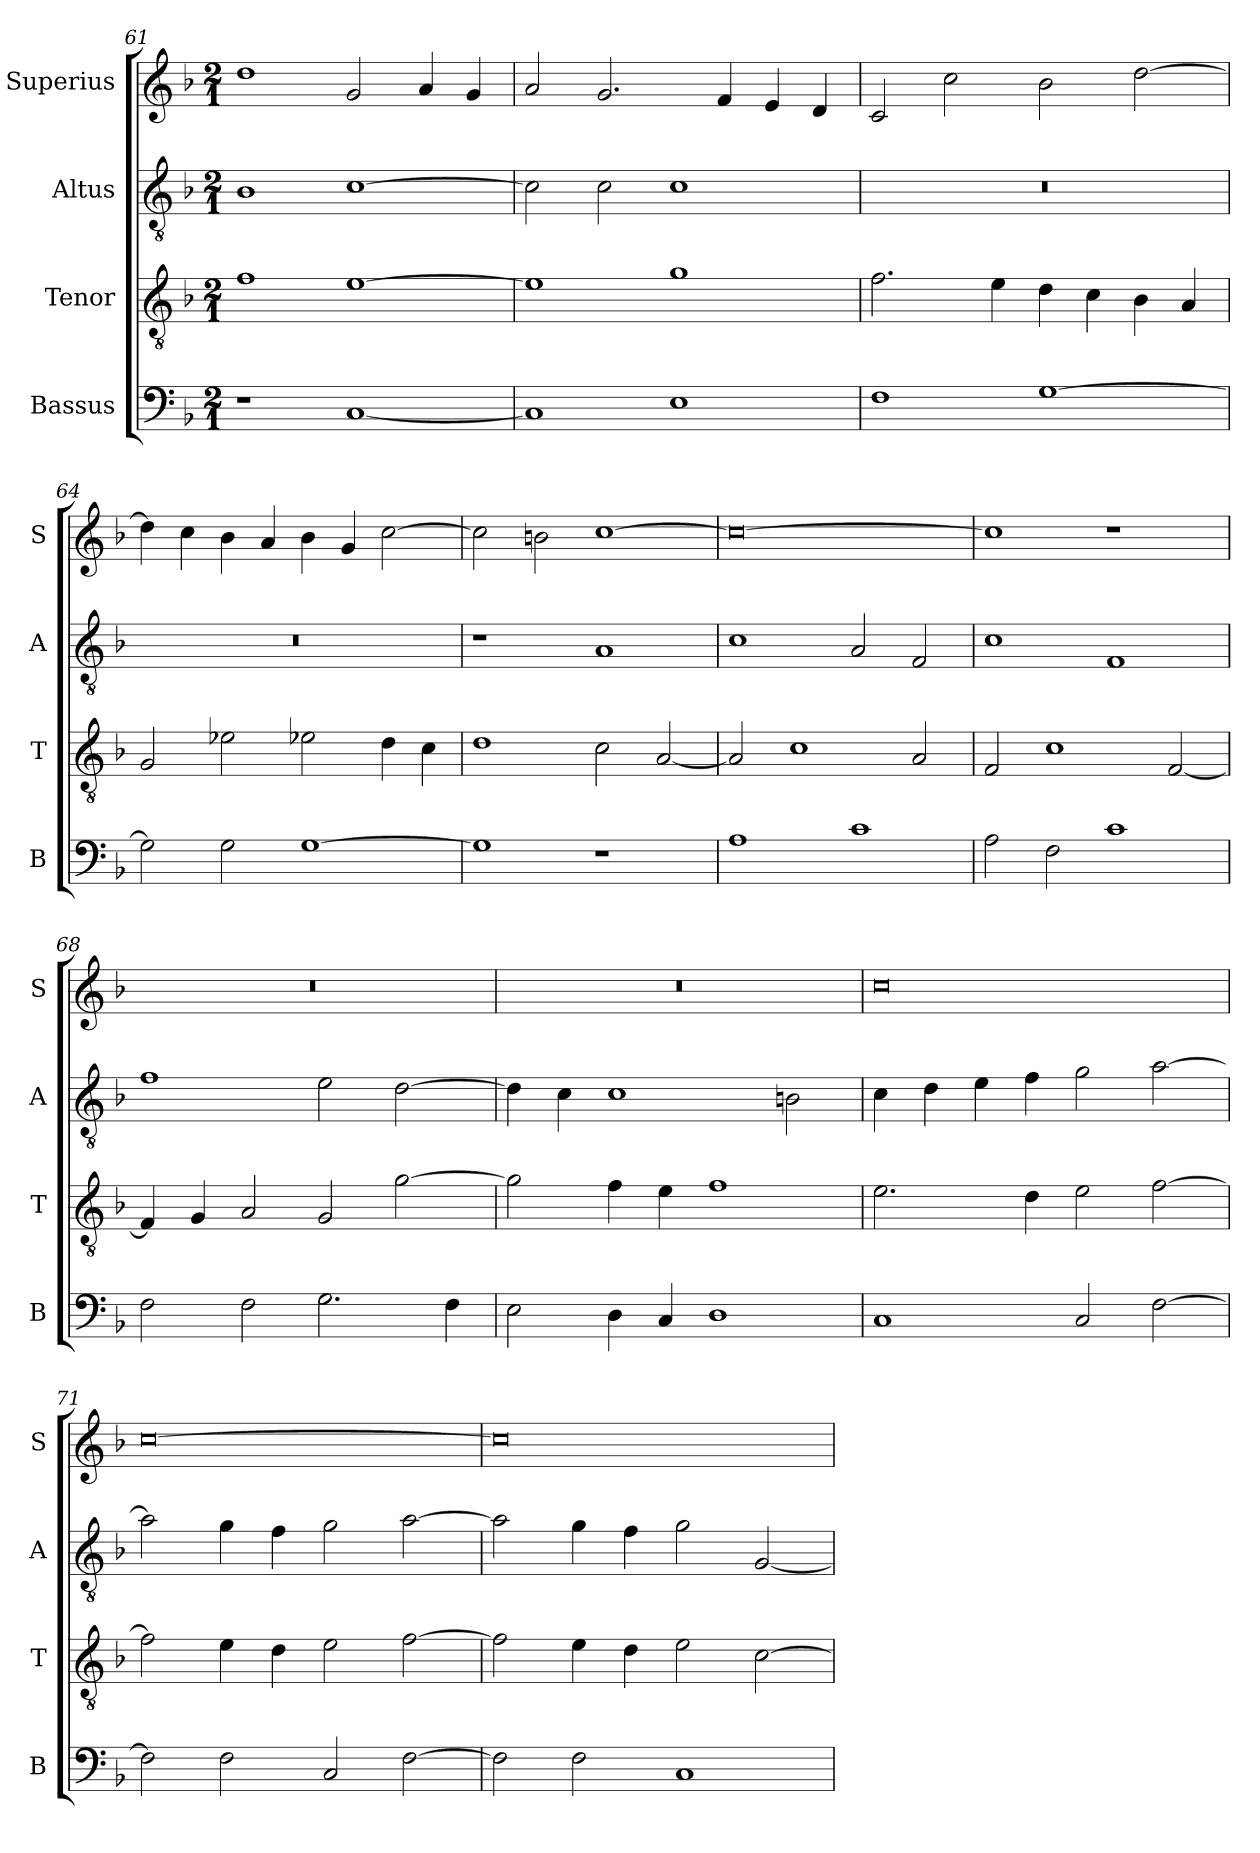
**kern	**kern	**kern	**kern
*part4	*part3	*part2	*part1
*staff4	*staff3	*staff2	*staff1
*I"Bassus	*I"Tenor	*I"Altus	*I"Superius
*I'B	*I'T	*I'A	*I'S
*clefF4	*clefGv2	*clefGv2	*clefG2
*k[b-]	*k[b-]	*k[b-]	*k[b-]
*F:	*F:	*F:	*F:
*M2/1	*M2/1	*M2/1	*M2/1
=61	=61	=61	=61
1r	1f	1B-	1dd
[1C	[1e	[1c	2g
.	.	.	4a
.	.	.	4g
=62	=62	=62	=62
1C]	1e]	2c]	2a
.	.	2c	2.g
1E	1g	1c	.
.	.	.	4f
.	.	.	4e
.	.	.	4d
=63	=63	=63	=63
1F	2.f	0r	2c
.	.	.	2cc
.	4e	.	.
[1G	4d	.	2b-
.	4c	.	.
.	4B-	.	[2dd
.	4A	.	.
=64	=64	=64	=64
2G]	2G	0r	4dd]
.	.	.	4cc
2G	2e-X	.	4b-
.	.	.	4a
[1G	2e-X	.	4b-
.	.	.	4g
.	4d	.	[2cc
.	4c	.	.
=65	=65	=65	=65
1G]	1d	1r	2cc]
.	.	.	2bn
1r	2c	1A	[1cc
.	[2A	.	.
=66	=66	=66	=66
1A	2A]	1c	0cc_
.	1c	.	.
1c	.	2A	.
.	2A	2F	.
=67	=67	=67	=67
2A	2F	1c	1cc]
2F	1c	.	.
1c	.	1F	1r
.	[2F	.	.
=68	=68	=68	=68
2F	4F]	1f	0r
.	4G	.	.
2F	2A	.	.
2.G	2G	2e	.
.	[2g	[2d	.
4F	.	.	.
=69	=69	=69	=69
2E	2g]	4d]	0r
.	.	4c	.
4D	4f	1c	.
4C	4e	.	.
1D	1f	.	.
.	.	2Bn	.
=70	=70	=70	=70
1C	2.e	4c	0cc
.	.	4d	.
.	.	4e	.
.	4d	4f	.
2C	2e	2g	.
[2F	[2f	[2a	.
=71	=71	=71	=71
2F]	2f]	2a]	[0cc
2F	4e	4g	.
.	4d	4f	.
2C	2e	2g	.
[2F	[2f	[2a	.
=72	=72	=72	=72
2F]	2f]	2a]	0cc]
2F	4e	4g	.
.	4d	4f	.
1C	2e	2g	.
.	[2c	[2G	.
=	=	=	=
*-	*-	*-	*-
